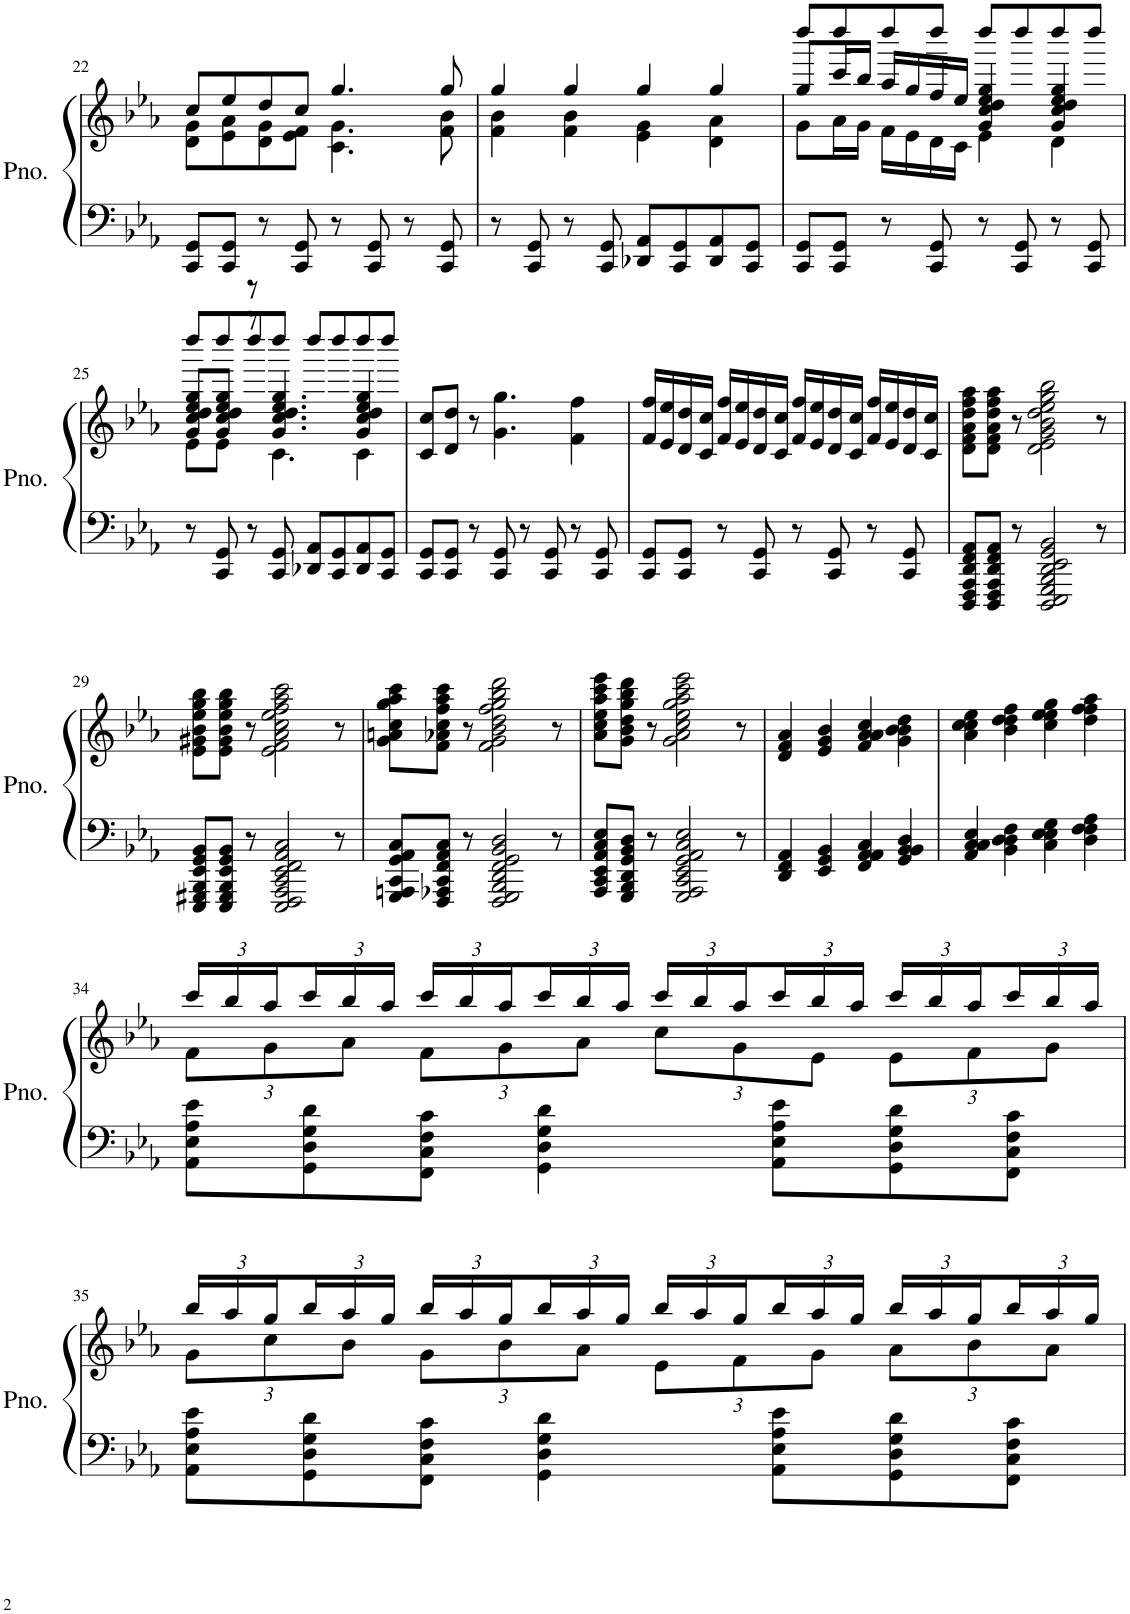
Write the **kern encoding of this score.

**kern	**kern
*part1	*part1
*staff2	*staff1
*I"Piano	*
*I'Pno.	*
!!LO:PB:g=z
*clefF4	*clefG2
*k[b-e-a-]	*k[b-e-a-]
*M4/4	*M4/4
=22	=22
*	*^
8CC/ 8GG/L	8cc/L	8d\ 8g\L
8CC/ 8GG/J	8ee-/	8e-\ 8a-\
8r	8dd/	8d\ 8g\
8CC/ 8GG/	8cc/J	8e-\ 8f\J
8r	4.gg/	4.c\ 4.g\
8CC/ 8GG/	.	.
8r	.	.
8CC/ 8GG/	8gg/	8f\ 8b-\
=23	=23	=23
8r	4gg/	4f\ 4b-\
8CC/ 8GG/	.	.
8r	4gg/	4f\ 4b-\
8CC/ 8GG/	.	.
8DD-X/ 8AA-/L	4gg/	4e-\ 4g\
8CC/ 8GG/	.	.
8DD-/ 8AA-/	4gg/	4d\ 4a-\
8CC/ 8GG/J	.	.
=24	=24	=24
*	*	*^
8CC/ 8GG/L	8gg/L	8g\L	8dddd/L
8CC/ 8GG/J	16ccc/L	16a-\L	8dddd/
.	16bb-/JJ	16g\JJ	.
8r	16aa-/LL	16f\LL	8dddd/
.	16gg/	16e-\	.
8CC/ 8GG/	16ff/	16d\	8dddd/J
.	16ee-/JJ	16c\JJ	.
8r	4g/ 4cc/ 4dd/ 4ee-/ 4gg/	4e-\	8dddd/L
8CC/ 8GG/	.	.	8dddd/
8r	4g/ 4cc/ 4dd/ 4ee-/ 4gg/	4d\	8dddd/
8CC/ 8GG/	.	.	8dddd/J
!!LO:LB:g=z	!!	!!
=25	=25	=25	=25
8r	8g/ 8cc/ 8dd/ 8ee-/ 8gg/L	8e-\L	8dddd/L
8CC/ 8GG/	8g/ 8cc/ 8dd/ 8ee-/ 8gg/J	8e-\J	8dddd/
8r	8r	8r	8dddd/
8CC/ 8GG/	4.g/ 4.cc/ 4.dd/ 4.ee-/ 4.gg/	4.c\	8dddd/J
8DD-X/ 8AA-/L	.	.	8dddd/L
8CC/ 8GG/	.	.	8dddd/
8DD-/ 8AA-/	4g/ 4cc/ 4dd/ 4ee-/ 4gg/	4c\	8dddd/
8CC/ 8GG/J	.	.	8dddd/J
*	*v	*v	*v
=26	=26
8CC/ 8GG/L	8c/ 8cc/L
8CC/ 8GG/J	8d/ 8dd/J
8r	8r
8CC/ 8GG/	4.g\ 4.gg\
8r	.
8CC/ 8GG/	.
8r	4f\ 4ff\
8CC/ 8GG/	.
=27	=27
8CC/ 8GG/L	16f/ 16ff/LL
.	16e-/ 16ee-/
8CC/ 8GG/J	16d/ 16dd/
.	16c/ 16cc/JJ
8r	16f/ 16ff/LL
.	16e-/ 16ee-/
8CC/ 8GG/	16d/ 16dd/
.	16c/ 16cc/JJ
8r	16f/ 16ff/LL
.	16e-/ 16ee-/
8CC/ 8GG/	16d/ 16dd/
.	16c/ 16cc/JJ
8r	16f/ 16ff/LL
.	16e-/ 16ee-/
8CC/ 8GG/	16d/ 16dd/
.	16c/ 16cc/JJ
=28	=28
8DDD/ 8FFF/ 8AAA-/ 8DD/ 8FF/ 8AA-/L	8d\ 8f\ 8a-\ 8dd\ 8ff\ 8aa-\L
8DDD/ 8FFF/ 8AAA-/ 8DD/ 8FF/ 8AA-/J	8d\ 8f\ 8a-\ 8dd\ 8ff\ 8aa-\J
8r	8r
2DDD/ 2EEE-/ 2GGG/ 2BBB-/ 2DD/ 2EE-/ 2GG/ 2BB-/	2d\ 2e-\ 2g\ 2b-\ 2dd\ 2ee-\ 2gg\ 2bb-\
8r	8r
!!LO:LB:g=z
=29	=29
8EEE-/ 8GGG#X/ 8BBB-/ 8EE-/ 8GG/ 8BB-/L	8e-\ 8g#X\ 8b-\ 8ee-\ 8gg\ 8bb-\L
8EEE-/ 8GGG#/ 8BBB-/ 8EE-/ 8GG/ 8BB-/J	8e-\ 8g#\ 8b-\ 8ee-\ 8gg\ 8bb-\J
8r	8r
2EEE-/ 2FFF/ 2AAA-/ 2CC/ 2EE-/ 2FF/ 2AA-/ 2C/	2e-\ 2f\ 2a-\ 2cc\ 2ee-\ 2ff\ 2aa-\ 2ccc\
8r	8r
=30	=30
8GGG/ 8AAAn/ 8CC/ 8GG/ 8AA-/ 8C/L	8g\ 8an\ 8cc\ 8gg\ 8aa-\ 8ccc\L
8FFF/ 8AAA-X/ 8CC/ 8FF/ 8AA-/ 8C/J	8f\ 8a-X\ 8cc\ 8ff\ 8aa-\ 8ccc\J
8r	8r
2FFF/ 2GGG/ 2BBB-/ 2DD/ 2FF/ 2GG/ 2BB-/ 2D/	2f\ 2g\ 2b-\ 2dd\ 2ff\ 2gg\ 2bb-\ 2ddd\
8r	8r
=31	=31
8AAA-/ 8CC/ 8EE-/ 8AA-/ 8C/ 8E-/L	8a-\ 8cc\ 8ee-\ 8aa-\ 8ccc\ 8eee-\L
8GGG/ 8BBB-/ 8DD/ 8GG/ 8BB-/ 8D/J	8g\ 8b-\ 8dd\ 8gg\ 8bb-\ 8ddd\J
8r	8r
2GGG/ 2AAA-/ 2CC/ 2EE-/ 2GG/ 2AA-/ 2C/ 2E-/	2g\ 2a-\ 2cc\ 2ee-\ 2gg\ 2aa-\ 2ccc\ 2eee-\
8r	8r
=32	=32
4DD/ 4FF/ 4AA-/	4d/ 4f/ 4a-/
4EE-/ 4GG/ 4BB-/	4e-/ 4g/ 4b-/
4FF/ 4AA-/ 4AA-/ 4C/	4f/ 4a-/ 4a-/ 4cc/
4GG/ 4BB-/ 4BB-/ 4D/	4g\ 4b-\ 4b-\ 4dd\
=33	=33
4AA-/ 4C/ 4C/ 4E-/	4a-\ 4cc\ 4cc\ 4ee-\
4BB-\ 4D\ 4D\ 4F\	4b-\ 4dd\ 4dd\ 4ff\
4C\ 4E-\ 4E-\ 4G\	4cc\ 4ee-\ 4ee-\ 4gg\
4D\ 4F\ 4F\ 4A-\	4dd\ 4ff\ 4ff\ 4aa-\
!!LO:LB:g=z
=34	=34
*	*Xbrackettup
*	*^
8AA-\ 8E-\ 8A-\ 8e-\L	24ccc/LL	12f\L
.	24bb-/	.
.	24aa-/	12g\
8GG\ 8D\ 8G\ 8d\	24ccc/	.
.	24bb-/	12a-\J
.	24aa-/JJ	.
8FF\ 8C\ 8F\ 8c\J	24ccc/LL	12f\L
.	24bb-/	.
.	24aa-/	12g\
4GG\ 4D\ 4G\ 4d\	24ccc/	.
.	24bb-/	12a-\J
.	24aa-/JJ	.
.	24ccc/LL	12cc\L
.	24bb-/	.
.	24aa-/	12g\
8AA-\ 8E-\ 8A-\ 8e-\L	24ccc/	.
.	24bb-/	12e-\J
.	24aa-/JJ	.
8GG\ 8D\ 8G\ 8d\	24ccc/LL	12e-\L
.	24bb-/	.
.	24aa-/	12f\
8FF\ 8C\ 8F\ 8c\J	24ccc/	.
.	24bb-/	12g\J
.	24aa-/JJ	.
!!LO:LB:g=z	!!
=35	=35	=35
8AA-\ 8E-\ 8A-\ 8e-\L	24bb-/LL	12g\L
.	24aa-/	.
.	24gg/	12cc\
8GG\ 8D\ 8G\ 8d\	24bb-/	.
.	24aa-/	12b-\J
.	24gg/JJ	.
8FF\ 8C\ 8F\ 8c\J	24bb-/LL	12g\L
.	24aa-/	.
.	24gg/	12b-\
4GG\ 4D\ 4G\ 4d\	24bb-/	.
.	24aa-/	12a-\J
.	24gg/JJ	.
.	24bb-/LL	12e-\L
.	24aa-/	.
.	24gg/	12f\
8AA-\ 8E-\ 8A-\ 8e-\L	24bb-/	.
.	24aa-/	12g\J
.	24gg/JJ	.
8GG\ 8D\ 8G\ 8d\	24bb-/LL	12a-\L
.	24aa-/	.
.	24gg/	12b-\
8FF\ 8C\ 8F\ 8c\J	24bb-/	.
.	24aa-/	12a-\J
.	24gg/JJ	.
*	*v	*v
=	=
*-	*-
